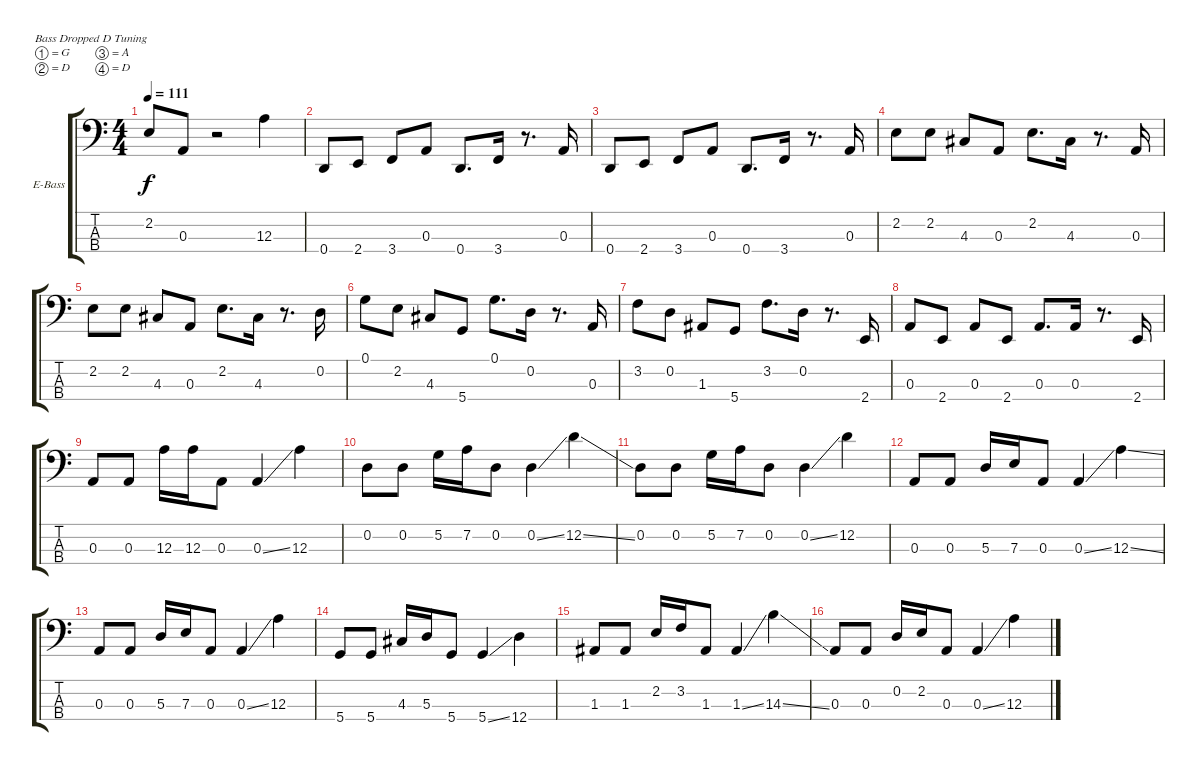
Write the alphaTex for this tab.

\bracketExtendMode groupsimilarinstruments
\firstSystemTrackNameOrientation horizontal
\otherSystemsTrackNameOrientation horizontal
\track ("Chris - Bass" "E-Bass") {instrument electricbasspick}
\staff {score tabs}
\tuning (G2 D2 A1 D1)
\ts (4 4)
\tempo 111
\clef f4
\ks c
2.2.8{dy f} 0.3.8 r.2 12.3.4 |
0.4.8 2.4.8 3.4.8 0.3.8 0.4.8{d} 3.4.16 r.8{d} 0.3.16 |
0.4.8 2.4.8 3.4.8 0.3.8 0.4.8{d} 3.4.16 r.8{d} 0.3.16 |
2.2.8 2.2.8 4.3.8 0.3.8 2.2.8{d} 4.3.16 r.8{d} 0.3.16 |
2.2.8 2.2.8 4.3.8 0.3.8 2.2.8{d} 4.3.16 r.8{d} 0.2.16 |
0.1.8 2.2.8 4.3.8 5.4.8 0.1.8{d} 0.2.16 r.8{d} 0.3.16 |
3.2.8 0.2.8 1.3.8 5.4.8 3.2.8{d} 0.2.16 r.8{d} 2.4.16 |
0.3.8 2.4.8 0.3.8 2.4.8 0.3.8{d} 0.3.16 r.8{d} 2.4.16 |
0.3.8 0.3.8 12.3.16 12.3.16 0.3.8 0.3{ss}.4 12.3.4 |
0.2.8 0.2.8 5.2.16 7.2.16 0.2.8 0.2{ss}.4 12.2{ss}.4 |
0.2.8 0.2.8 5.2.16 7.2.16 0.2.8 0.2{ss}.4 12.2.4 |
0.3.8 0.3.8 5.3.16 7.3.16 0.3.8 0.3{ss}.4 12.3{ss}.4 |
0.3.8 0.3.8 5.3.16 7.3.16 0.3.8 0.3{ss}.4 12.3.4 |
5.4.8 5.4.8 4.3.16 5.3.16 5.4.8 5.4{ss}.4 12.4.4 |
1.3.8 1.3.8 2.2.16 3.2.16 1.3.8 1.3{ss}.4 14.3{ss}.4 |
0.3.8 0.3.8 0.2.16 2.2.16 0.3.8 0.3{ss}.4 12.3{ss}.4
